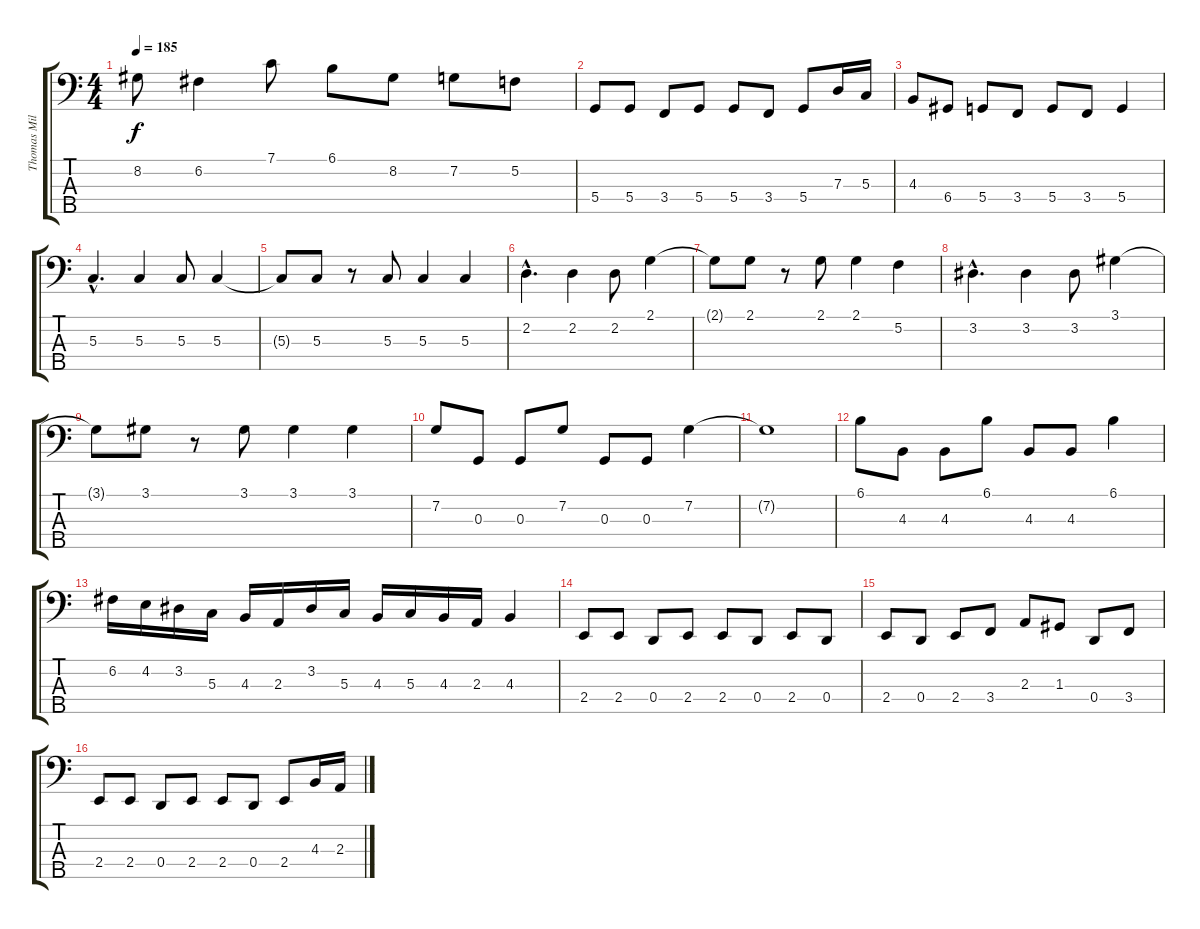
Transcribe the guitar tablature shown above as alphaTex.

\track ("Thomas Miller" "Thomas Mil") {instrument electricbassfinger}
\staff {score tabs}
\tuning (F2 C2 G1 D1 A0) {hide}
\ts (4 4)
\tempo 185
\clef f4
\ks c
8.2.8{dy f} 6.2.4 7.1.8 6.1.8 8.2.8 7.2.8 5.2.8 |
5.4.8 5.4.8 3.4.8 5.4.8 5.4.8 3.4.8 5.4.8 7.3.16 5.3.16 |
4.3.8 6.4.8 5.4.8 3.4.8 5.4.8 3.4.8 5.4.4 |
5.3{hac}.4{d} 5.3.4 5.3.8 5.3.4 |
5.3{t}.8 5.3.8 r.8 5.3.8 5.3.4 5.3.4 |
2.2{hac}.4{d} 2.2.4 2.2.8 2.1.4 |
2.1{t}.8 2.1.8 r.8 2.1.8 2.1.4 5.2.4 |
3.2{hac}.4{d} 3.2.4 3.2.8 3.1.4 |
3.1{t}.8 3.1.8 r.8 3.1.8 3.1.4 3.1.4 |
7.2.8 0.3.8 0.3.8 7.2.8 0.3.8 0.3.8 7.2.4 |
7.2{t}.1 |
6.1.8 4.3.8 4.3.8 6.1.8 4.3.8 4.3.8 6.1.4 |
6.2.16 4.2.16 3.2.16 5.3.16 4.3.16 2.3.16 3.2.16 5.3.16 4.3.16 5.3.16 4.3.16 2.3.16 4.3.4 |
2.4.8 2.4.8 0.4.8 2.4.8 2.4.8 0.4.8 2.4.8 0.4.8 |
2.4.8 0.4.8 2.4.8 3.4.8 2.3.8 1.3.8 0.4.8 3.4.8 |
2.4.8 2.4.8 0.4.8 2.4.8 2.4.8 0.4.8 2.4.8 4.3.16 2.3.16
